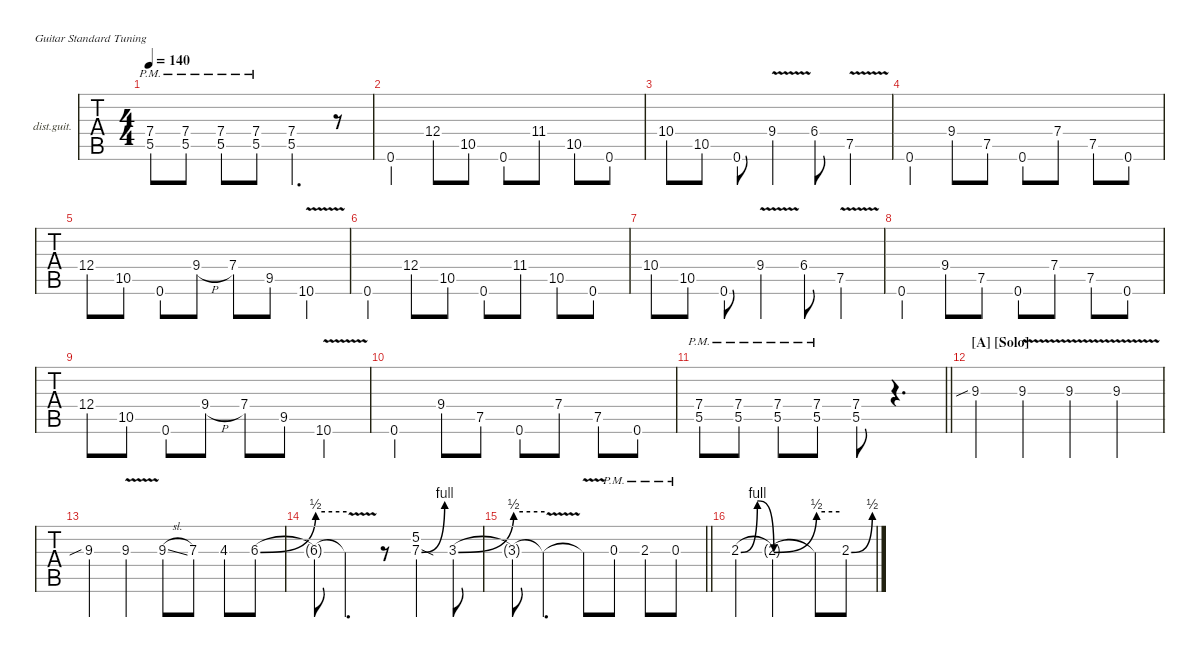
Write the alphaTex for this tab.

\defaultSystemsLayout 4
\hideDynamics
\bracketExtendMode nobrackets
\firstSystemTrackNameOrientation horizontal
\track ("Guitar Solo" "dist.guit.") {instrument distortionguitar}
\staff {tabs}
\tuning (E4 B3 G3 D3 A2 E2)
\ts (4 4)
\tempo 140
\clef g2
\ks c
(7.4{pm} 5.5{pm}).8{dy f} (7.4{pm} 5.5{pm}).8 (7.4{pm} 5.5{pm}).8 (7.4{pm} 5.5{pm}).8 (7.4 5.5).4{d} r.8 |
0.6.4 12.4.8 10.5.8 0.6.8 11.4{acc #}.8 10.5.8 0.6.8 |
10.4.8 10.5.8 0.6.8 9.4{v}.4 6.4{acc #}.8 7.5{v}.4 |
0.6.4 9.4.8 7.5.8 0.6.8 7.4.8 7.5.8 0.6.8 |
12.4.8 10.5.8 0.6.8 9.4{h}.8 7.4.8 9.5{acc #}.8 10.6{v}.4 |
0.6.4 12.4.8 10.5.8 0.6.8 11.4{acc #}.8 10.5.8 0.6.8 |
10.4.8 10.5.8 0.6.8 9.4{v}.4 6.4{acc #}.8 7.5{v}.4 |
0.6.4 9.4.8 7.5.8 0.6.8 7.4.8 7.5.8 0.6.8 |
12.4.8 10.5.8 0.6.8 9.4{h}.8 7.4.8 9.5{acc #}.8 10.6{v}.4 |
0.6.4 9.4.8 7.5.8 0.6.8 7.4.8 7.5.8 0.6.8 |
\barLineRight lightlight
(7.4{pm} 5.5{pm}).8 (7.4{pm} 5.5{pm}).8 (7.4{pm} 5.5{pm}).8 (7.4{pm} 5.5{pm}).8 (7.4 5.5).8 r.4{d} |
\section ("A" "[Solo]")
9.3{sib}.4 9.3{v}.4 9.3{v}.4 9.3{v}.4 |
9.3{sib}.4 9.3{v}.4 9.3{sl}.8 7.3.8 4.3.8 6.3{be (bend 0 0 60 2) acc #}.8 |
6.3{be (hold 0 2 60 2) t}.8 6.3{v t}.4{d} r.8 (5.2 7.3{be (bend 0 0 9.999999599999999 4) sod}).4 3.3{be (bend 0 0 60 2) acc #}.8 |
\barLineRight lightlight
3.3{be (hold 0 2 60 2) t}.8 3.3{v t}.4{d} 3.3{v t}.8 0.3{pm}.8 2.3{pm}.8 0.3{pm}.8 |
2.3{be (bendrelease 0 0 31.799999999999997 4 33.6 4 59.4 0)}.4{dy mf} 2.3{be (bend 0 0 55.199999999999996 2) t}.2 2.3{be (hold 0 2 60 2) t}.8 2.3{be (bend 0 0 60 2)}.8
